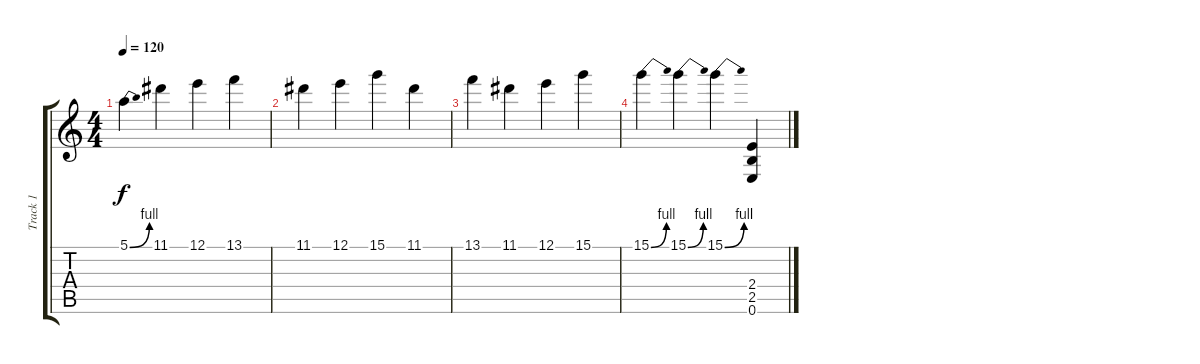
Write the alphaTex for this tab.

\track ("Track 1" "Track 1") {instrument overdrivenguitar}
\staff {score tabs}
\tuning (E4 B3 G3 D3 A2 E2) {hide}
\ts (4 4)
\tempo 120
\clef g2
\ks c
5.1{be (bend 0 0 60 4)}.4{dy f} 11.1.4 12.1.4 13.1.4 |
11.1.4 12.1.4 15.1.4 11.1.4 |
13.1.4 11.1.4 12.1.4 15.1.4 |
15.1{be (bend 0 0 60 4)}.4 15.1{be (bend 0 0 60 4)}.4 15.1{be (bend 0 0 60 4)}.4 (2.4 2.5 0.6).4
